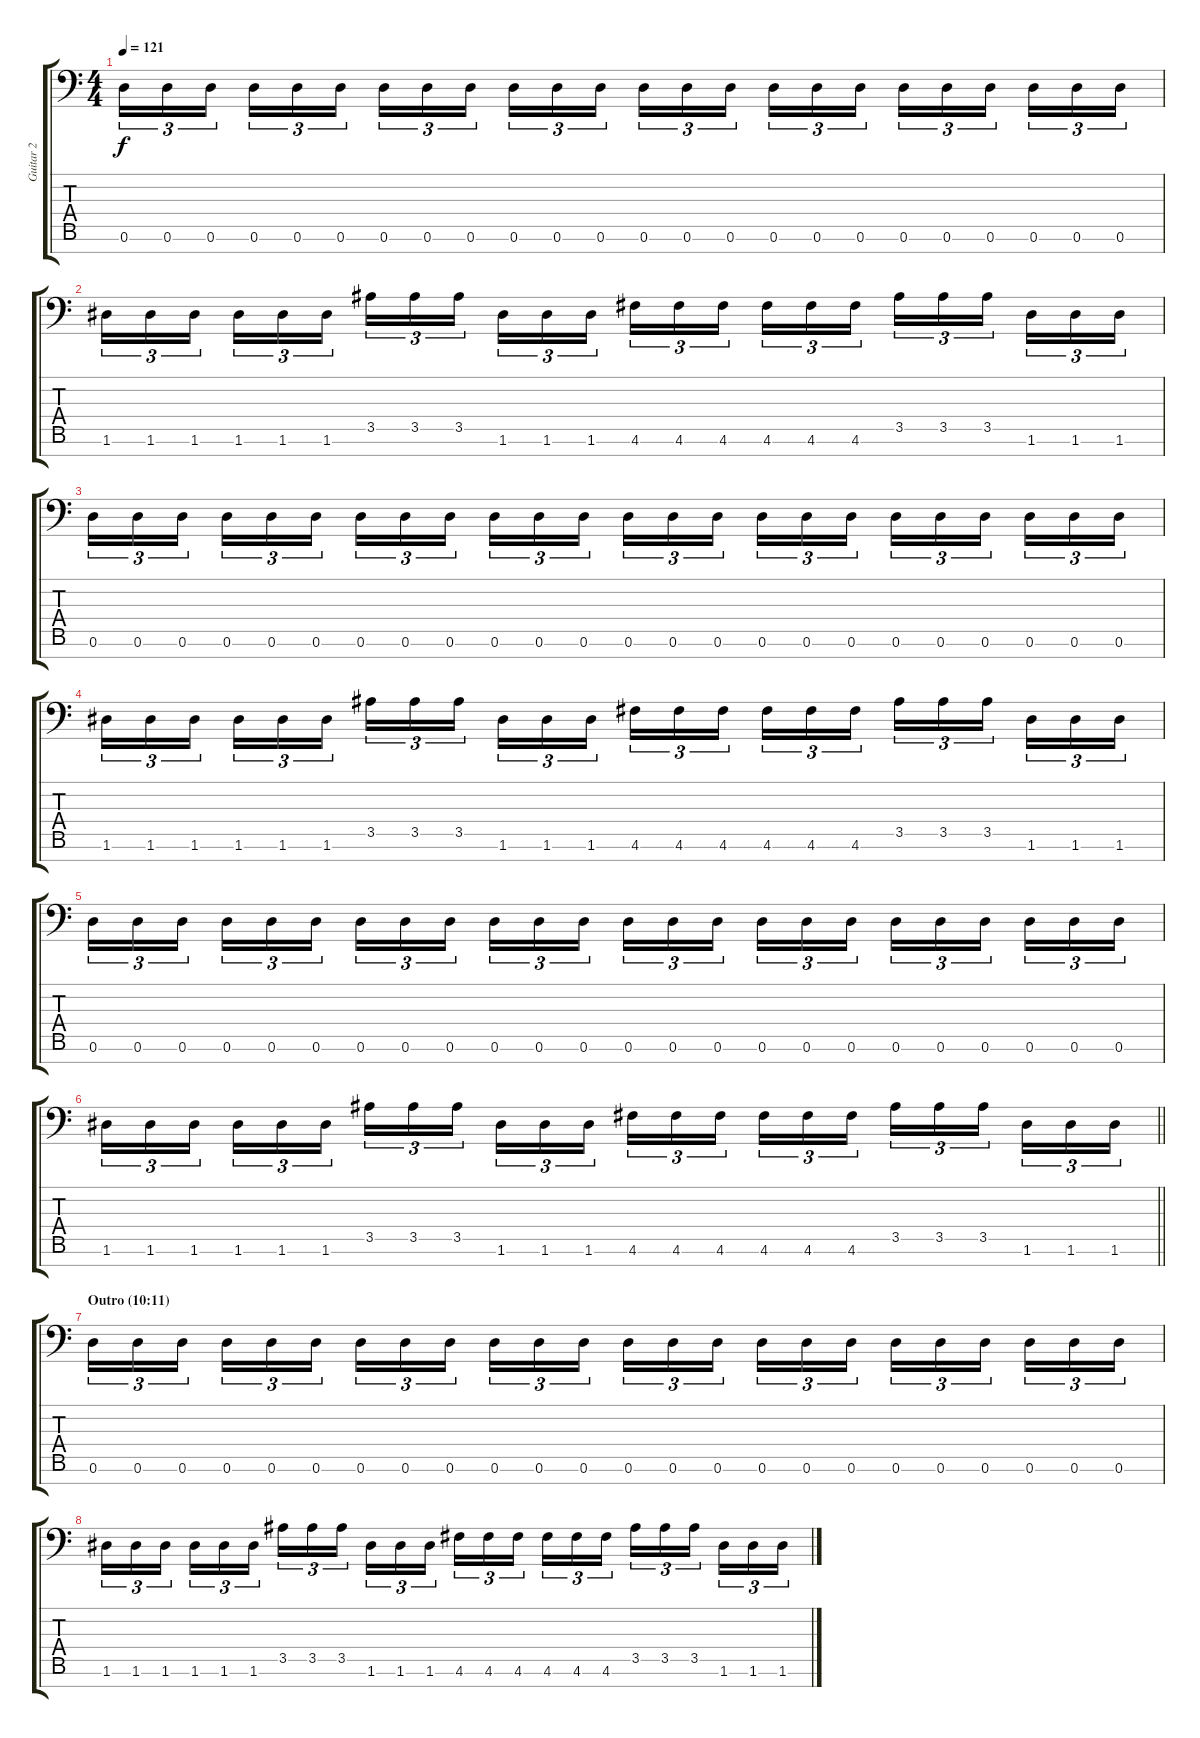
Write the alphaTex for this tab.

\track ("Guitar 2" "Guitar 2") {instrument distortionguitar}
\staff {score tabs}
\tuning (D4 A3 F3 C3 G2 D2 A1) {hide}
\ts (4 4)
\tempo 121
\clef f4
\ks c
0.6.16{tu (3 2) dy f} 0.6.16{tu (3 2)} 0.6.16{tu (3 2) beam splitsecondary} 0.6.16{tu (3 2)} 0.6.16{tu (3 2)} 0.6.16{tu (3 2)} 0.6.16{tu (3 2)} 0.6.16{tu (3 2)} 0.6.16{tu (3 2) beam splitsecondary} 0.6.16{tu (3 2)} 0.6.16{tu (3 2)} 0.6.16{tu (3 2)} 0.6.16{tu (3 2)} 0.6.16{tu (3 2)} 0.6.16{tu (3 2) beam splitsecondary} 0.6.16{tu (3 2)} 0.6.16{tu (3 2)} 0.6.16{tu (3 2)} 0.6.16{tu (3 2)} 0.6.16{tu (3 2)} 0.6.16{tu (3 2) beam splitsecondary} 0.6.16{tu (3 2)} 0.6.16{tu (3 2)} 0.6.16{tu (3 2)} |
1.6.16{tu (3 2)} 1.6.16{tu (3 2)} 1.6.16{tu (3 2) beam splitsecondary} 1.6.16{tu (3 2)} 1.6.16{tu (3 2)} 1.6.16{tu (3 2)} 3.5.16{tu (3 2)} 3.5.16{tu (3 2)} 3.5.16{tu (3 2) beam splitsecondary} 1.6.16{tu (3 2)} 1.6.16{tu (3 2)} 1.6.16{tu (3 2)} 4.6.16{tu (3 2)} 4.6.16{tu (3 2)} 4.6.16{tu (3 2) beam splitsecondary} 4.6.16{tu (3 2)} 4.6.16{tu (3 2)} 4.6.16{tu (3 2)} 3.5.16{tu (3 2)} 3.5.16{tu (3 2)} 3.5.16{tu (3 2) beam splitsecondary} 1.6.16{tu (3 2)} 1.6.16{tu (3 2)} 1.6.16{tu (3 2)} |
0.6.16{tu (3 2)} 0.6.16{tu (3 2)} 0.6.16{tu (3 2) beam splitsecondary} 0.6.16{tu (3 2)} 0.6.16{tu (3 2)} 0.6.16{tu (3 2)} 0.6.16{tu (3 2)} 0.6.16{tu (3 2)} 0.6.16{tu (3 2) beam splitsecondary} 0.6.16{tu (3 2)} 0.6.16{tu (3 2)} 0.6.16{tu (3 2)} 0.6.16{tu (3 2)} 0.6.16{tu (3 2)} 0.6.16{tu (3 2) beam splitsecondary} 0.6.16{tu (3 2)} 0.6.16{tu (3 2)} 0.6.16{tu (3 2)} 0.6.16{tu (3 2)} 0.6.16{tu (3 2)} 0.6.16{tu (3 2) beam splitsecondary} 0.6.16{tu (3 2)} 0.6.16{tu (3 2)} 0.6.16{tu (3 2)} |
1.6.16{tu (3 2)} 1.6.16{tu (3 2)} 1.6.16{tu (3 2) beam splitsecondary} 1.6.16{tu (3 2)} 1.6.16{tu (3 2)} 1.6.16{tu (3 2)} 3.5.16{tu (3 2)} 3.5.16{tu (3 2)} 3.5.16{tu (3 2) beam splitsecondary} 1.6.16{tu (3 2)} 1.6.16{tu (3 2)} 1.6.16{tu (3 2)} 4.6.16{tu (3 2)} 4.6.16{tu (3 2)} 4.6.16{tu (3 2) beam splitsecondary} 4.6.16{tu (3 2)} 4.6.16{tu (3 2)} 4.6.16{tu (3 2)} 3.5.16{tu (3 2)} 3.5.16{tu (3 2)} 3.5.16{tu (3 2) beam splitsecondary} 1.6.16{tu (3 2)} 1.6.16{tu (3 2)} 1.6.16{tu (3 2)} |
0.6.16{tu (3 2)} 0.6.16{tu (3 2)} 0.6.16{tu (3 2) beam splitsecondary} 0.6.16{tu (3 2)} 0.6.16{tu (3 2)} 0.6.16{tu (3 2)} 0.6.16{tu (3 2)} 0.6.16{tu (3 2)} 0.6.16{tu (3 2) beam splitsecondary} 0.6.16{tu (3 2)} 0.6.16{tu (3 2)} 0.6.16{tu (3 2)} 0.6.16{tu (3 2)} 0.6.16{tu (3 2)} 0.6.16{tu (3 2) beam splitsecondary} 0.6.16{tu (3 2)} 0.6.16{tu (3 2)} 0.6.16{tu (3 2)} 0.6.16{tu (3 2)} 0.6.16{tu (3 2)} 0.6.16{tu (3 2) beam splitsecondary} 0.6.16{tu (3 2)} 0.6.16{tu (3 2)} 0.6.16{tu (3 2)} |
\barLineRight lightlight
1.6.16{tu (3 2)} 1.6.16{tu (3 2)} 1.6.16{tu (3 2) beam splitsecondary} 1.6.16{tu (3 2)} 1.6.16{tu (3 2)} 1.6.16{tu (3 2)} 3.5.16{tu (3 2)} 3.5.16{tu (3 2)} 3.5.16{tu (3 2) beam splitsecondary} 1.6.16{tu (3 2)} 1.6.16{tu (3 2)} 1.6.16{tu (3 2)} 4.6.16{tu (3 2)} 4.6.16{tu (3 2)} 4.6.16{tu (3 2) beam splitsecondary} 4.6.16{tu (3 2)} 4.6.16{tu (3 2)} 4.6.16{tu (3 2)} 3.5.16{tu (3 2)} 3.5.16{tu (3 2)} 3.5.16{tu (3 2) beam splitsecondary} 1.6.16{tu (3 2)} 1.6.16{tu (3 2)} 1.6.16{tu (3 2)} |
\section ("" "Outro (10:11)")
0.6.16{tu (3 2)} 0.6.16{tu (3 2)} 0.6.16{tu (3 2) beam splitsecondary} 0.6.16{tu (3 2)} 0.6.16{tu (3 2)} 0.6.16{tu (3 2)} 0.6.16{tu (3 2)} 0.6.16{tu (3 2)} 0.6.16{tu (3 2) beam splitsecondary} 0.6.16{tu (3 2)} 0.6.16{tu (3 2)} 0.6.16{tu (3 2)} 0.6.16{tu (3 2)} 0.6.16{tu (3 2)} 0.6.16{tu (3 2) beam splitsecondary} 0.6.16{tu (3 2)} 0.6.16{tu (3 2)} 0.6.16{tu (3 2)} 0.6.16{tu (3 2)} 0.6.16{tu (3 2)} 0.6.16{tu (3 2) beam splitsecondary} 0.6.16{tu (3 2)} 0.6.16{tu (3 2)} 0.6.16{tu (3 2)} |
1.6.16{tu (3 2)} 1.6.16{tu (3 2)} 1.6.16{tu (3 2) beam splitsecondary} 1.6.16{tu (3 2)} 1.6.16{tu (3 2)} 1.6.16{tu (3 2)} 3.5.16{tu (3 2)} 3.5.16{tu (3 2)} 3.5.16{tu (3 2) beam splitsecondary} 1.6.16{tu (3 2)} 1.6.16{tu (3 2)} 1.6.16{tu (3 2)} 4.6.16{tu (3 2)} 4.6.16{tu (3 2)} 4.6.16{tu (3 2) beam splitsecondary} 4.6.16{tu (3 2)} 4.6.16{tu (3 2)} 4.6.16{tu (3 2)} 3.5.16{tu (3 2)} 3.5.16{tu (3 2)} 3.5.16{tu (3 2) beam splitsecondary} 1.6.16{tu (3 2)} 1.6.16{tu (3 2)} 1.6.16{tu (3 2)}
